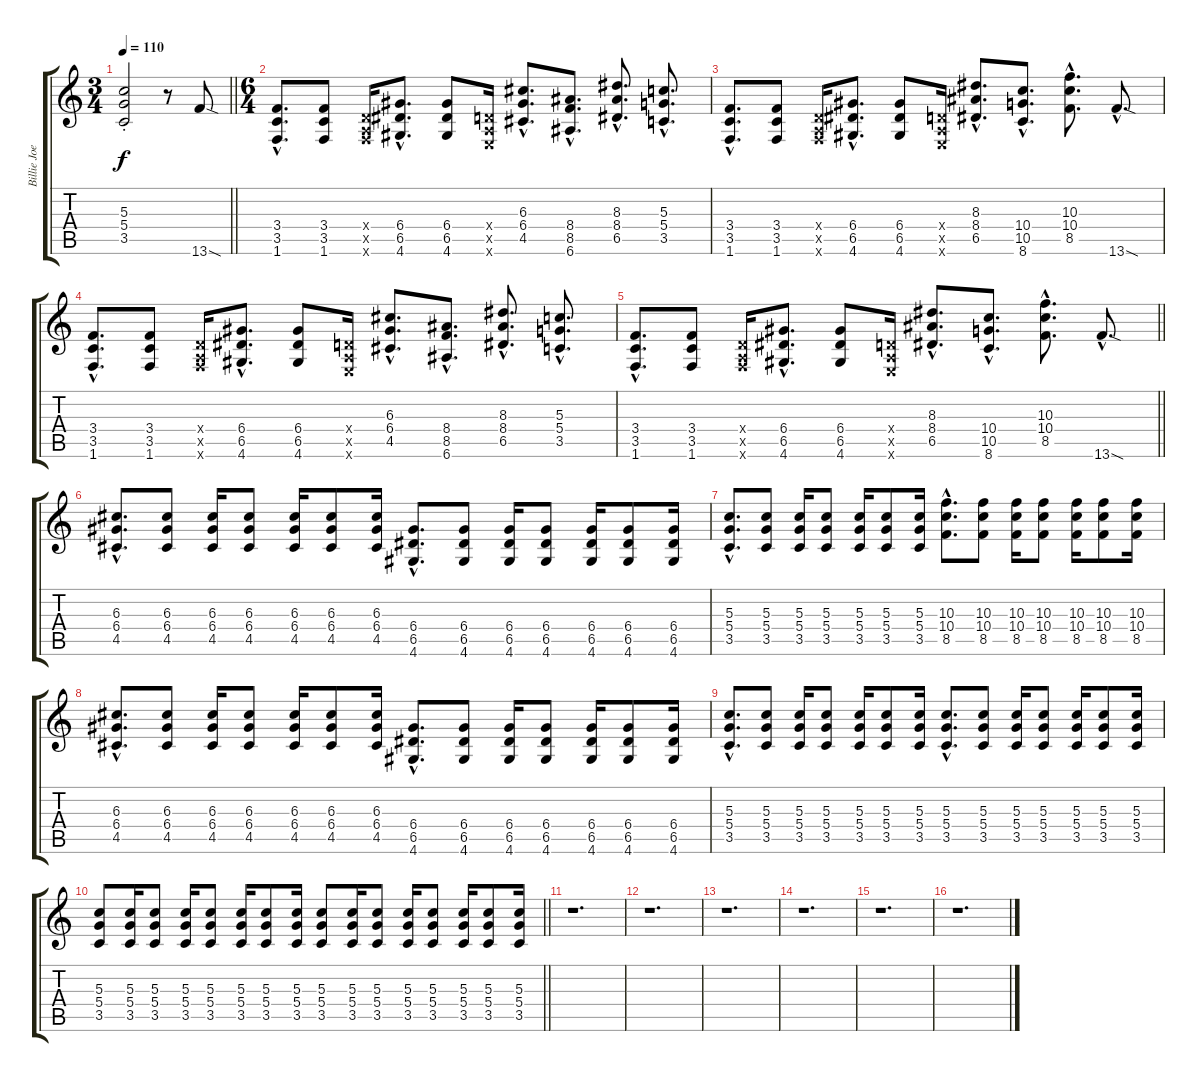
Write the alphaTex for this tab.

\track ("Billie Joe" "Billie Joe") {instrument distortionguitar}
\staff {score tabs}
\tuning (E4 B3 G3 D3 A2 E2) {hide}
\ts (3 4)
\tempo 110
\clef g2
\barLineRight lightlight
\ks c
(5.3{st} 5.4{st} 3.5{st}).2{dy f} r.8 13.6{sod}.8 |
\ts (6 4)
(3.4{hac} 3.5{hac} 1.6{hac}).8{d} (3.4 3.5 1.6).8 (0.4{x} 0.5{x} 1.6{x}).16 (6.4{hac} 6.5{hac} 4.6{hac}).8{d} (6.4 6.5 4.6).8 (0.4{x} 0.5{x} 0.6{x}).16 (6.3{hac} 6.4{hac} 4.5{hac}).8{d} (8.4{hac} 8.5{hac} 6.6{hac}).8{d} (8.3{hac} 8.4{hac} 6.5{hac}).8{d} (5.3{hac} 5.4{hac} 3.5{hac}).8{d} |
(3.4{hac} 3.5{hac} 1.6{hac}).8{d} (3.4 3.5 1.6).8 (0.4{x} 0.5{x} 1.6{x}).16 (6.4{hac} 6.5{hac} 4.6{hac}).8{d} (6.4 6.5 4.6).8 (0.4{x} 0.5{x} 0.6{x}).16 (8.3{hac} 8.4{hac} 6.5{hac}).8{d} (10.4{hac} 10.5{hac} 8.6{hac}).8{d} (10.3{hac} 10.4{hac} 8.5{hac}).8{d} 13.6{sod hac}.8{d} |
(3.4{hac} 3.5{hac} 1.6{hac}).8{d} (3.4 3.5 1.6).8 (0.4{x} 0.5{x} 1.6{x}).16 (6.4{hac} 6.5{hac} 4.6{hac}).8{d} (6.4 6.5 4.6).8 (0.4{x} 0.5{x} 0.6{x}).16 (6.3{hac} 6.4{hac} 4.5{hac}).8{d} (8.4{hac} 8.5{hac} 6.6{hac}).8{d} (8.3{hac} 8.4{hac} 6.5{hac}).8{d} (5.3{hac} 5.4{hac} 3.5{hac}).8{d} |
\barLineRight lightlight
(3.4{hac} 3.5{hac} 1.6{hac}).8{d} (3.4 3.5 1.6).8 (0.4{x} 0.5{x} 1.6{x}).16 (6.4{hac} 6.5{hac} 4.6{hac}).8{d} (6.4 6.5 4.6).8 (0.4{x} 0.5{x} 0.6{x}).16 (8.3{hac} 8.4{hac} 6.5{hac}).8{d} (10.4{hac} 10.5{hac} 8.6{hac}).8{d} (10.3{hac} 10.4{hac} 8.5{hac}).8{d} 13.6{sod hac}.8{d} |
(6.3{hac} 6.4{hac} 4.5{hac}).8{d} (6.3 6.4 4.5).8 (6.3 6.4 4.5).16 (6.3 6.4 4.5).8 (6.3 6.4 4.5).16 (6.3 6.4 4.5).8 (6.3 6.4 4.5).16 (6.4{hac} 6.5{hac} 4.6{hac}).8{d} (6.4 6.5 4.6).8 (6.4 6.5 4.6).16 (6.4 6.5 4.6).8 (6.4 6.5 4.6).16 (6.4 6.5 4.6).8 (6.4 6.5 4.6).16 |
(5.3{hac} 5.4{hac} 3.5{hac}).8{d} (5.3 5.4 3.5).8 (5.3 5.4 3.5).16 (5.3 5.4 3.5).8 (5.3 5.4 3.5).16 (5.3 5.4 3.5).8 (5.3 5.4 3.5).16 (10.3{hac} 10.4{hac} 8.5{hac}).8{d} (10.3 10.4 8.5).8 (10.3 10.4 8.5).16 (10.3 10.4 8.5).8 (10.3 10.4 8.5).16 (10.3 10.4 8.5).8 (10.3 10.4 8.5).16 |
(6.3{hac} 6.4{hac} 4.5{hac}).8{d} (6.3 6.4 4.5).8 (6.3 6.4 4.5).16 (6.3 6.4 4.5).8 (6.3 6.4 4.5).16 (6.3 6.4 4.5).8 (6.3 6.4 4.5).16 (6.4{hac} 6.5{hac} 4.6{hac}).8{d} (6.4 6.5 4.6).8 (6.4 6.5 4.6).16 (6.4 6.5 4.6).8 (6.4 6.5 4.6).16 (6.4 6.5 4.6).8 (6.4 6.5 4.6).16 |
(5.3{hac} 5.4{hac} 3.5{hac}).8{d} (5.3 5.4 3.5).8 (5.3 5.4 3.5).16 (5.3 5.4 3.5).8 (5.3 5.4 3.5).16 (5.3 5.4 3.5).8 (5.3 5.4 3.5).16 (5.3{hac} 5.4{hac} 3.5{hac}).8{d} (5.3 5.4 3.5).8 (5.3 5.4 3.5).16 (5.3 5.4 3.5).8 (5.3 5.4 3.5).16 (5.3 5.4 3.5).8 (5.3 5.4 3.5).16 |
\barLineRight lightlight
(5.3 5.4 3.5).8 (5.3 5.4 3.5).16 (5.3 5.4 3.5).8 (5.3 5.4 3.5).16 (5.3 5.4 3.5).8 (5.3 5.4 3.5).16 (5.3 5.4 3.5).8 (5.3 5.4 3.5).16 (5.3 5.4 3.5).8 (5.3 5.4 3.5).16 (5.3 5.4 3.5).8 (5.3 5.4 3.5).16 (5.3 5.4 3.5).8 (5.3 5.4 3.5).16 (5.3 5.4 3.5).8 (5.3 5.4 3.5).16 |
r.1{d} |
r.1{d} |
r.1{d} |
r.1{d} |
r.1{d} |
r.1{d}
